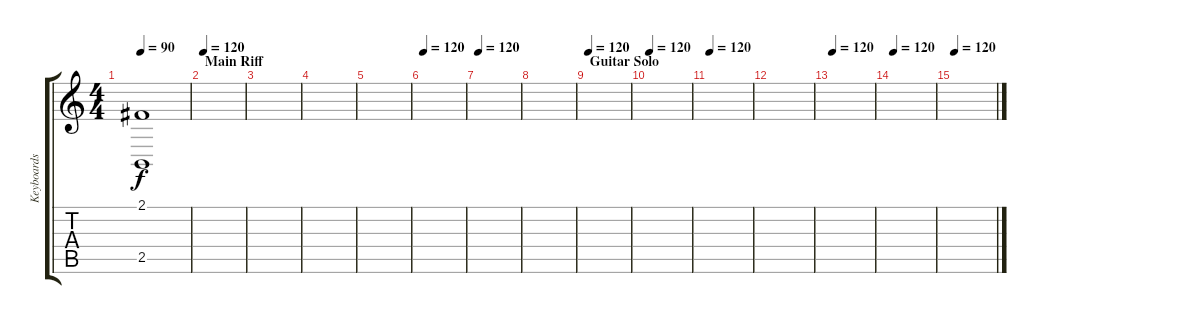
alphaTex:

\track ("Keyboards" "Keyboards") {instrument stringensemble1}
\staff {score tabs}
\tuning (E4 B3 G3 D3 A2 E2) {hide}
\ts (4 4)
\tempo 90
\clef g2
\ks c
(2.1{t} 2.5{t}).1{dy f} |
\section ("" "Main Riff")
\tempo 120
|
|
|
|
\tempo 120
|
\tempo 120
|
|
\section ("" "Guitar Solo")
\tempo 120
|
\tempo 120
|
\tempo 120
|
|
\tempo 120
|
\tempo 120
|
\tempo 120
